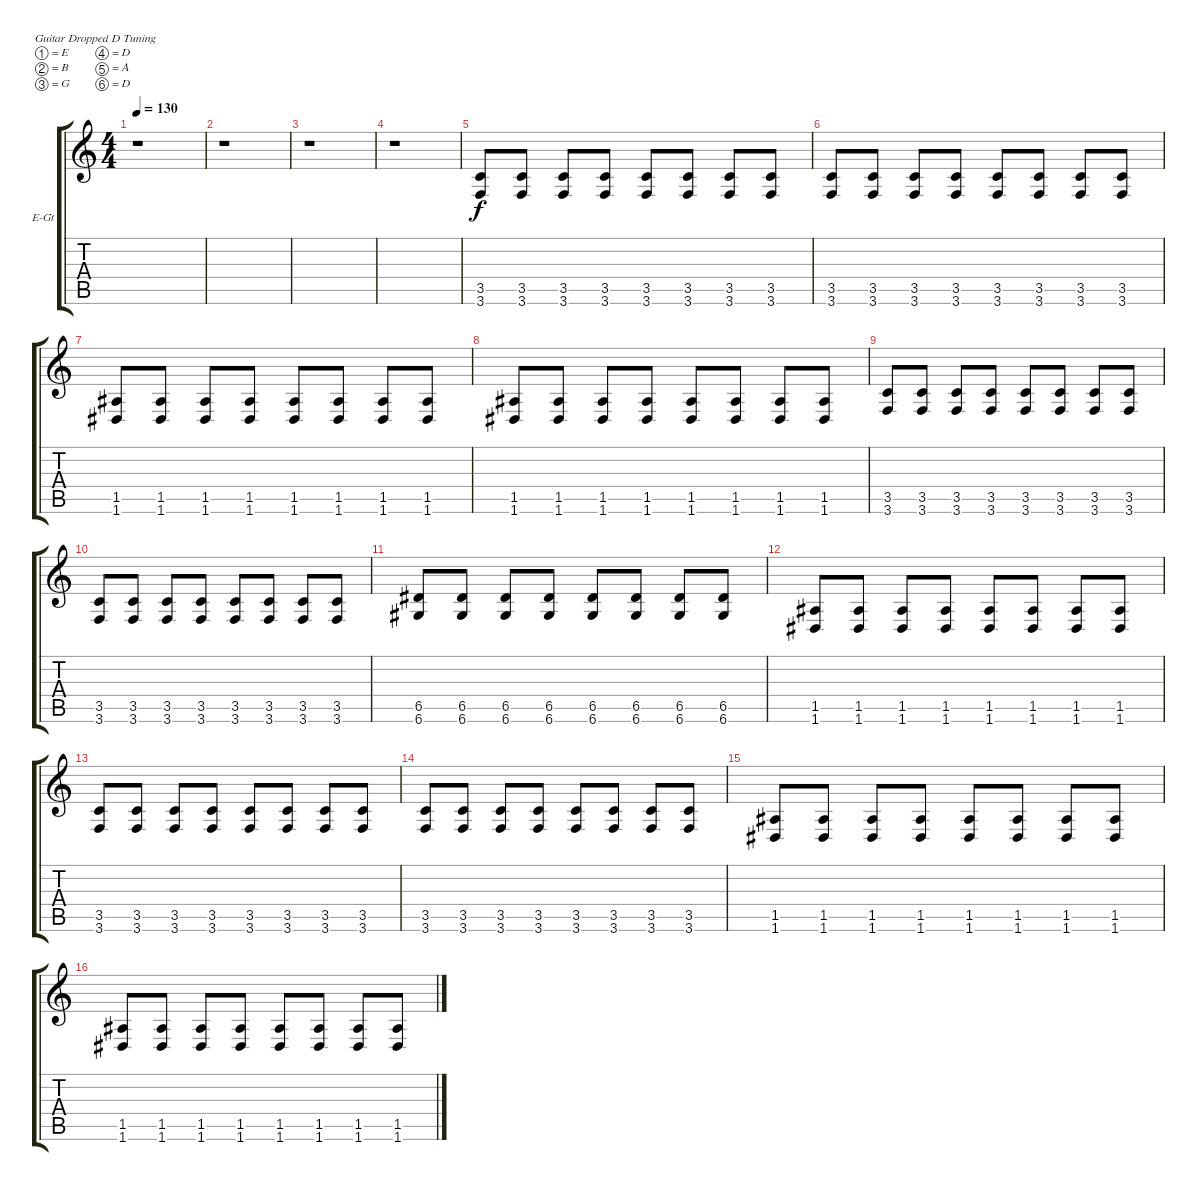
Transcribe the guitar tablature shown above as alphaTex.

\defaultSystemsLayout 4
\bracketExtendMode groupsimilarinstruments
\firstSystemTrackNameOrientation horizontal
\otherSystemsTrackNameOrientation horizontal
\track ("Electric Guitar" "E-Gt") {instrument distortionguitar}
\staff {score tabs}
\tuning (E4 B3 G3 D3 A2 D2)
\ts (4 4)
\tempo 130
\clef g2
\scale
0.333333
\ks c
r.1{dy f} |
\scale
0.333333 r.1 |
\scale
0.333333 r.1 |
\scale
0.333333 r.1 |
\scale
0.333333 (3.5 3.6).8 (3.5 3.6).8 (3.5 3.6).8 (3.5 3.6).8 (3.5 3.6).8 (3.5 3.6).8 (3.5 3.6).8 (3.5 3.6).8 |
\scale
0.333333 (3.5 3.6).8 (3.5 3.6).8 (3.5 3.6).8 (3.5 3.6).8 (3.5 3.6).8 (3.5 3.6).8 (3.5 3.6).8 (3.5 3.6).8 |
\scale
0.333333 (1.5 1.6).8 (1.5 1.6).8 (1.5 1.6).8 (1.5 1.6).8 (1.5 1.6).8 (1.5 1.6).8 (1.5 1.6).8 (1.5 1.6).8 |
\scale
0.333333 (1.5 1.6).8 (1.5 1.6).8 (1.5 1.6).8 (1.5 1.6).8 (1.5 1.6).8 (1.5 1.6).8 (1.5 1.6).8 (1.5 1.6).8 |
\scale
0.333333 (3.5 3.6).8 (3.5 3.6).8 (3.5 3.6).8 (3.5 3.6).8 (3.5 3.6).8 (3.5 3.6).8 (3.5 3.6).8 (3.5 3.6).8 |
\scale
0.333333 (3.5 3.6).8 (3.5 3.6).8 (3.5 3.6).8 (3.5 3.6).8 (3.5 3.6).8 (3.5 3.6).8 (3.5 3.6).8 (3.5 3.6).8 |
\scale
0.333333 (6.5 6.6).8 (6.5 6.6).8 (6.5 6.6).8 (6.5 6.6).8 (6.5 6.6).8 (6.5 6.6).8 (6.5 6.6).8 (6.5 6.6).8 |
\scale
0.333333 (1.5 1.6).8 (1.5 1.6).8 (1.5 1.6).8 (1.5 1.6).8 (1.5 1.6).8 (1.5 1.6).8 (1.5 1.6).8 (1.5 1.6).8 |
\scale
0.333333 (3.5 3.6).8 (3.5 3.6).8 (3.5 3.6).8 (3.5 3.6).8 (3.5 3.6).8 (3.5 3.6).8 (3.5 3.6).8 (3.5 3.6).8 |
\scale
0.333333 (3.5 3.6).8 (3.5 3.6).8 (3.5 3.6).8 (3.5 3.6).8 (3.5 3.6).8 (3.5 3.6).8 (3.5 3.6).8 (3.5 3.6).8 |
\scale
0.333333 (1.5 1.6).8 (1.5 1.6).8 (1.5 1.6).8 (1.5 1.6).8 (1.5 1.6).8 (1.5 1.6).8 (1.5 1.6).8 (1.5 1.6).8 |
\scale
0.333333 (1.5 1.6).8 (1.5 1.6).8 (1.5 1.6).8 (1.5 1.6).8 (1.5 1.6).8 (1.5 1.6).8 (1.5 1.6).8 (1.5 1.6).8
